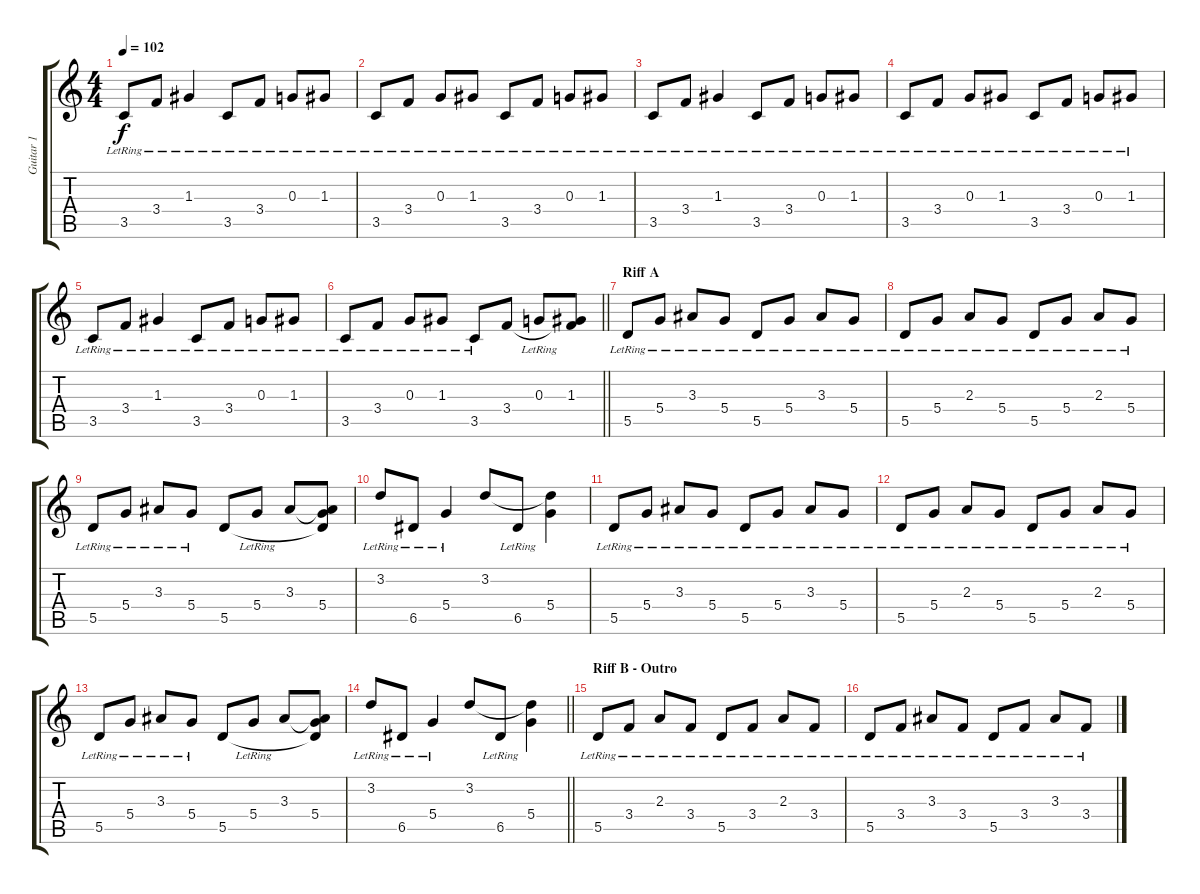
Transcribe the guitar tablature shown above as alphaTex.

\track ("Guitar 1" "Guitar 1") {instrument electricguitarjazz}
\staff {score tabs}
\tuning (E4 B3 G3 D3 A2 E2) {hide}
\ts (4 4)
\tempo 102
\clef g2
\ks c
3.5{lr}.8{dy f} 3.4{lr}.8 1.3{lr}.4 3.5{lr}.8 3.4{lr}.8 0.3{lr}.8 1.3{lr}.8 |
3.5{lr}.8 3.4{lr}.8 0.3{lr}.8 1.3{lr}.8 3.5{lr}.8 3.4{lr}.8 0.3{lr}.8 1.3{lr}.8 |
3.5{lr}.8 3.4{lr}.8 1.3{lr}.4 3.5{lr}.8 3.4{lr}.8 0.3{lr}.8 1.3{lr}.8 |
3.5{lr}.8 3.4{lr}.8 0.3{lr}.8 1.3{lr}.8 3.5{lr}.8 3.4{lr}.8 0.3{lr}.8 1.3{lr}.8 |
3.5{lr}.8 3.4{lr}.8 1.3{lr}.4 3.5{lr}.8 3.4{lr}.8 0.3{lr}.8 1.3{lr}.8 |
\barLineRight lightlight
3.5{lr}.8 3.4{lr}.8 0.3{lr}.8 1.3{lr}.8 3.5{lr}.8 3.4.8 0.3{lr}.8 (1.3 3.4{t}).8 |
\section ("" "Riff A")
5.5{lr}.8 5.4{lr}.8 3.3{lr}.8 5.4{lr}.8 5.5{lr}.8 5.4{lr}.8 3.3{lr}.8 5.4{lr}.8 |
5.5{lr}.8 5.4{lr}.8 2.3{lr}.8 5.4{lr}.8 5.5{lr}.8 5.4{lr}.8 2.3{lr}.8 5.4{lr}.8 |
5.5{lr}.8 5.4{lr}.8 3.3{lr}.8 5.4{lr}.8 5.5.8 5.4{lr}.8 3.3.8 (3.3{t} 5.4 5.5{t}).8 |
3.2{lr}.8 6.5{lr}.8 5.4{lr}.4 3.2.8 6.5{lr}.8 (3.2{t} 5.4).4 |
5.5{lr}.8 5.4{lr}.8 3.3{lr}.8 5.4{lr}.8 5.5{lr}.8 5.4{lr}.8 3.3{lr}.8 5.4{lr}.8 |
5.5{lr}.8 5.4{lr}.8 2.3{lr}.8 5.4{lr}.8 5.5{lr}.8 5.4{lr}.8 2.3{lr}.8 5.4{lr}.8 |
5.5{lr}.8 5.4{lr}.8 3.3{lr}.8 5.4{lr}.8 5.5.8 5.4{lr}.8 3.3.8 (3.3{t} 5.4 5.5{t}).8 |
\barLineRight lightlight
3.2{lr}.8 6.5{lr}.8 5.4{lr}.4 3.2.8 6.5{lr}.8 (3.2{t} 5.4).4 |
\section ("" "Riff B - Outro")
5.5{lr}.8 3.4{lr}.8 2.3{lr}.8 3.4{lr}.8 5.5{lr}.8 3.4{lr}.8 2.3{lr}.8 3.4{lr}.8 |
5.5{lr}.8 3.4{lr}.8 3.3{lr}.8 3.4{lr}.8 5.5{lr}.8 3.4{lr}.8 3.3{lr}.8 3.4{lr}.8
